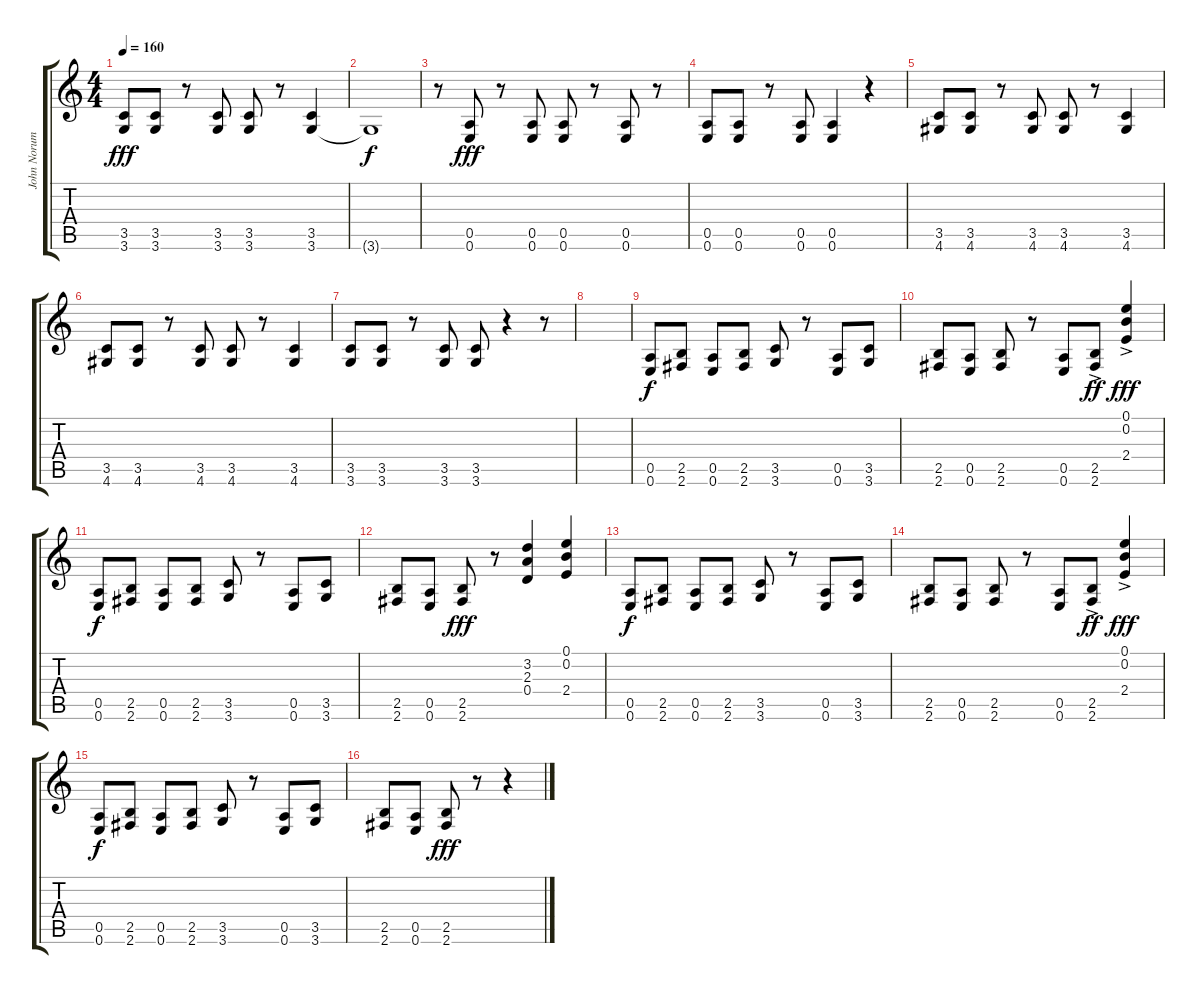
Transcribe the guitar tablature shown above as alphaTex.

\track ("John Norum" "John Norum") {instrument distortionguitar}
\staff {score tabs}
\tuning (E4 B3 G3 D3 A2 E2) {hide}
\ts (4 4)
\tempo 160
\clef g2
\ks c
(3.5 3.6).8{dy fff} (3.5 3.6).8 r.8 (3.5 3.6).8 (3.5 3.6).8 r.8 (3.5 3.6).4 |
3.6{t}.1{dy f} |
r.8 (0.5 0.6).8{dy fff} r.8 (0.5 0.6).8 (0.5 0.6).8 r.8 (0.5 0.6).8 r.8 |
(0.5 0.6).8 (0.5 0.6).8 r.8 (0.5 0.6).8 (0.5 0.6).4 r.4 |
(3.5 4.6).8 (3.5 4.6).8 r.8 (3.5 4.6).8 (3.5 4.6).8 r.8 (3.5 4.6).4 |
(3.5 4.6).8 (3.5 4.6).8 r.8 (3.5 4.6).8 (3.5 4.6).8 r.8 (3.5 4.6).4 |
(3.5 3.6).8 (3.5 3.6).8 r.8 (3.5 3.6).8 (3.5 3.6).8 r.4 r.8 |
|
(0.5 0.6).8{dy f} (2.5 2.6).8 (0.5 0.6).8 (2.5 2.6).8 (3.5 3.6).8 r.8 (0.5 0.6).8 (3.5 3.6).8 |
(2.5 2.6).8 (0.5 0.6).8 (2.5 2.6).8 r.8 (0.5 0.6).8 (2.5{ac} 2.6{ac}).8{dy ff} (0.1{ac} 0.2{ac} 2.4{ac}).4{dy fff} |
(0.5 0.6).8{dy f} (2.5 2.6).8 (0.5 0.6).8 (2.5 2.6).8 (3.5 3.6).8 r.8 (0.5 0.6).8 (3.5 3.6).8 |
(2.5 2.6).8 (0.5 0.6).8 (2.5 2.6).8{dy fff} r.8 (3.2 2.3 0.4).4 (0.1 0.2 2.4).4 |
(0.5 0.6).8{dy f} (2.5 2.6).8 (0.5 0.6).8 (2.5 2.6).8 (3.5 3.6).8 r.8 (0.5 0.6).8 (3.5 3.6).8 |
(2.5 2.6).8 (0.5 0.6).8 (2.5 2.6).8 r.8 (0.5 0.6).8 (2.5{ac} 2.6{ac}).8{dy ff} (0.1{ac} 0.2{ac} 2.4{ac}).4{dy fff} |
(0.5 0.6).8{dy f} (2.5 2.6).8 (0.5 0.6).8 (2.5 2.6).8 (3.5 3.6).8 r.8 (0.5 0.6).8 (3.5 3.6).8 |
(2.5 2.6).8 (0.5 0.6).8 (2.5 2.6).8{dy fff} r.8 r.4
